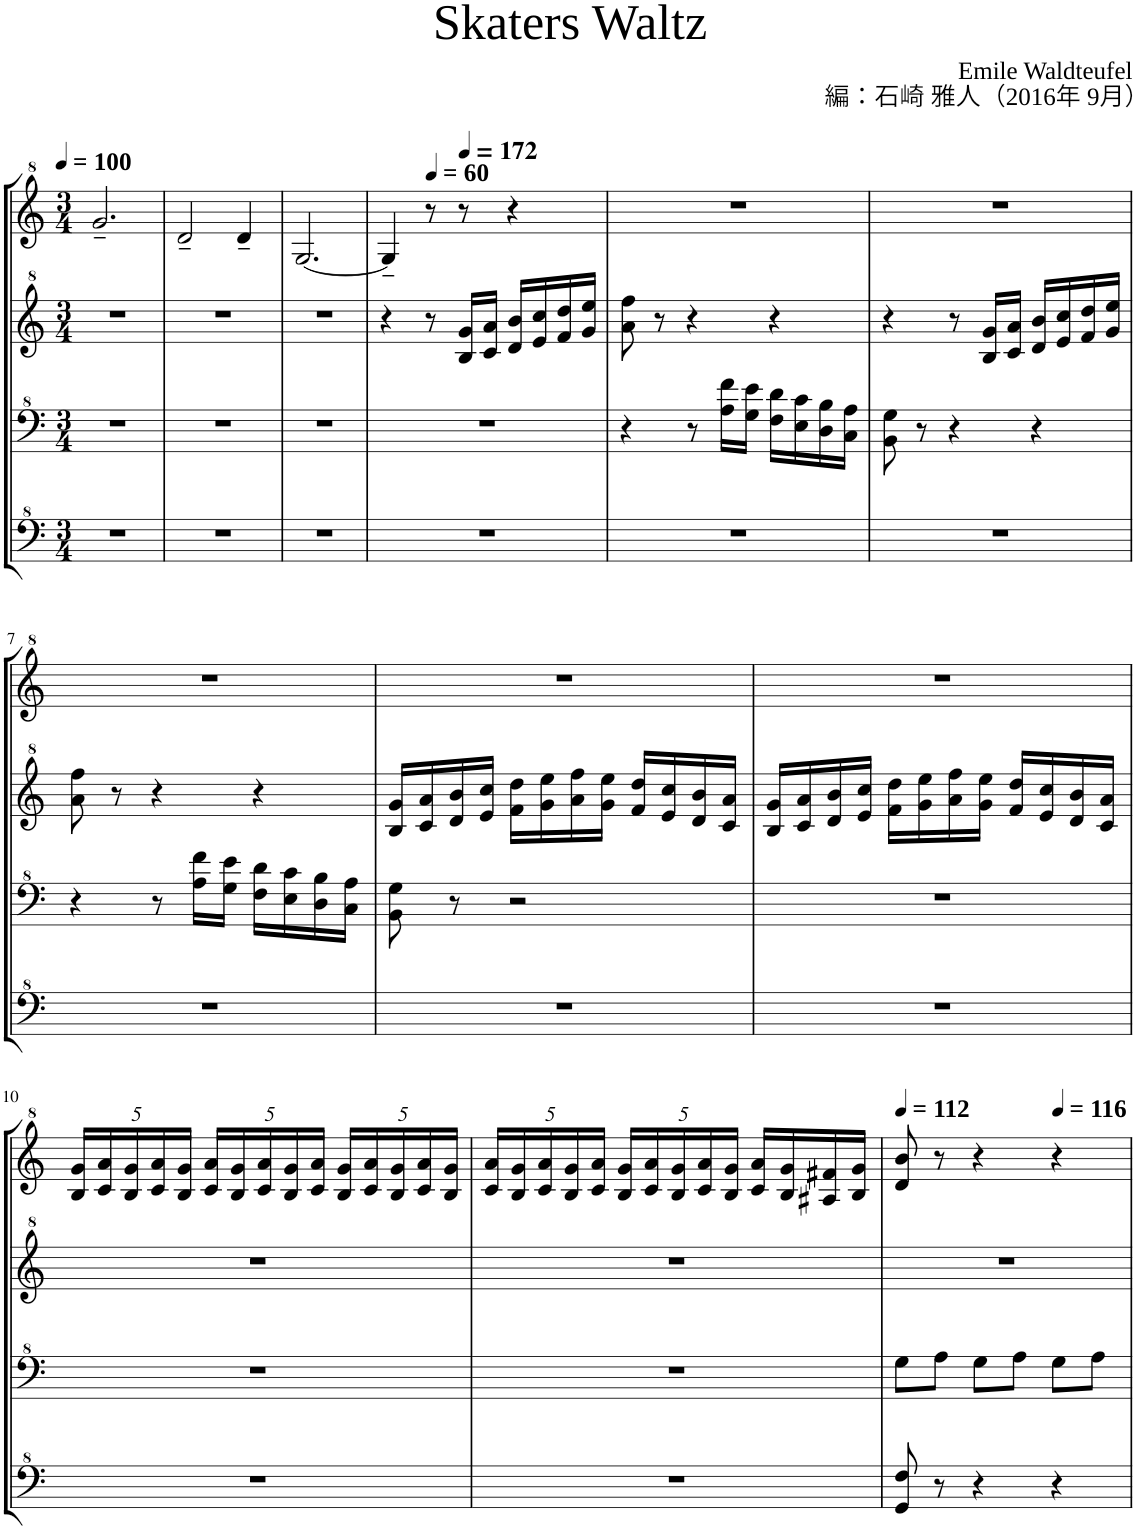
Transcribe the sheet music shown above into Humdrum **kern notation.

**kern	**kern	**kern	**kern
*part1	*part1	*part1	*part1
*staff4	*staff3	*staff2	*staff1
*I"Model III	*	*	*
*clefF^4	*clefF^4	*clefG^2	*clefG^2
*k[]	*k[]	*k[]	*k[]
*M3/4	*M3/4	*M3/4	*M3/4
*MM100	*MM100	*MM100	*MM100
=1	=1	=1	=1
2.r	2.r	2.r	2.gg~/
=2	=2	=2	=2
2.r	2.r	2.r	2dd~/
.	.	.	4dd~/
=3	=3	=3	=3
2.r	2.r	2.r	[2.g/
=4	=4	=4	=4
2.r	2.r	4r	4g~/]
*	*	*	*MM60
.	.	8r	8r
*	*	*	*MM172
.	.	16b/ 16gg/LL	8r
.	.	16cc/ 16aa/JJ	.
.	.	16dd/ 16bb/LL	4r
.	.	16ee/ 16ccc/	.
.	.	16ff/ 16ddd/	.
.	.	16gg/ 16eee/JJ	.
=5	=5	=5	=5
2.r	4r	8aa\ 8fff\	2.r
.	.	8r	.
.	8r	4r	.
.	16a\ 16ff\LL	.	.
.	16g\ 16ee\JJ	.	.
.	16f\ 16dd\LL	4r	.
.	16e\ 16cc\	.	.
.	16d\ 16b\	.	.
.	16c\ 16a\JJ	.	.
=6	=6	=6	=6
2.r	8B\ 8g\	4r	2.r
.	8r	.	.
.	4r	8r	.
.	.	16b/ 16gg/LL	.
.	.	16cc/ 16aa/JJ	.
.	4r	16dd/ 16bb/LL	.
.	.	16ee/ 16ccc/	.
.	.	16ff/ 16ddd/	.
.	.	16gg/ 16eee/JJ	.
!!LO:LB:g=z
=7	=7	=7	=7
2.r	4r	8aa\ 8fff\	2.r
.	.	8r	.
.	8r	4r	.
.	16a\ 16ff\LL	.	.
.	16g\ 16ee\JJ	.	.
.	16f\ 16dd\LL	4r	.
.	16e\ 16cc\	.	.
.	16d\ 16b\	.	.
.	16c\ 16a\JJ	.	.
=8	=8	=8	=8
2.r	8B\ 8g\	16b/ 16gg/LL	2.r
.	.	16cc/ 16aa/	.
.	8r	16dd/ 16bb/	.
.	.	16ee/ 16ccc/JJ	.
.	2r	16ff\ 16ddd\LL	.
.	.	16gg\ 16eee\	.
.	.	16aa\ 16fff\	.
.	.	16gg\ 16eee\JJ	.
.	.	16ff/ 16ddd/LL	.
.	.	16ee/ 16ccc/	.
.	.	16dd/ 16bb/	.
.	.	16cc/ 16aa/JJ	.
=9	=9	=9	=9
2.r	2.r	16b/ 16gg/LL	2.r
.	.	16cc/ 16aa/	.
.	.	16dd/ 16bb/	.
.	.	16ee/ 16ccc/JJ	.
.	.	16ff\ 16ddd\LL	.
.	.	16gg\ 16eee\	.
.	.	16aa\ 16fff\	.
.	.	16gg\ 16eee\JJ	.
.	.	16ff/ 16ddd/LL	.
.	.	16ee/ 16ccc/	.
.	.	16dd/ 16bb/	.
.	.	16cc/ 16aa/JJ	.
!!LO:LB:g=z
=10	=10	=10	=10
*	*	*	*Xbrackettup
2.r	2.r	2.r	20b/ 20gg/LL
.	.	.	20cc/ 20aa/
.	.	.	20b/ 20gg/
.	.	.	20cc/ 20aa/
.	.	.	20b/ 20gg/JJ
.	.	.	20cc/ 20aa/LL
.	.	.	20b/ 20gg/
.	.	.	20cc/ 20aa/
.	.	.	20b/ 20gg/
.	.	.	20cc/ 20aa/JJ
.	.	.	20b/ 20gg/LL
.	.	.	20cc/ 20aa/
.	.	.	20b/ 20gg/
.	.	.	20cc/ 20aa/
.	.	.	20b/ 20gg/JJ
=11	=11	=11	=11
2.r	2.r	2.r	20cc/ 20aa/LL
.	.	.	20b/ 20gg/
.	.	.	20cc/ 20aa/
.	.	.	20b/ 20gg/
.	.	.	20cc/ 20aa/JJ
.	.	.	20b/ 20gg/LL
.	.	.	20cc/ 20aa/
.	.	.	20b/ 20gg/
.	.	.	20cc/ 20aa/
.	.	.	20b/ 20gg/JJ
.	.	.	16cc/ 16aa/LL
.	.	.	16b/ 16gg/
.	.	.	16a#X/ 16ff#X/
.	.	.	16b/ 16gg/JJ
=12	=12	=12	=12
*	*	*	*MM112
8G/ 8f/	8g\L	2.r	8dd/ 8bb/
8r	8a\J	.	8r
4r	8g\L	.	4r
.	8a\J	.	.
*	*	*	*MM116
4r	8g\L	.	4r
.	8a\J	.	.
=	=	=	=
*-	*-	*-	*-
